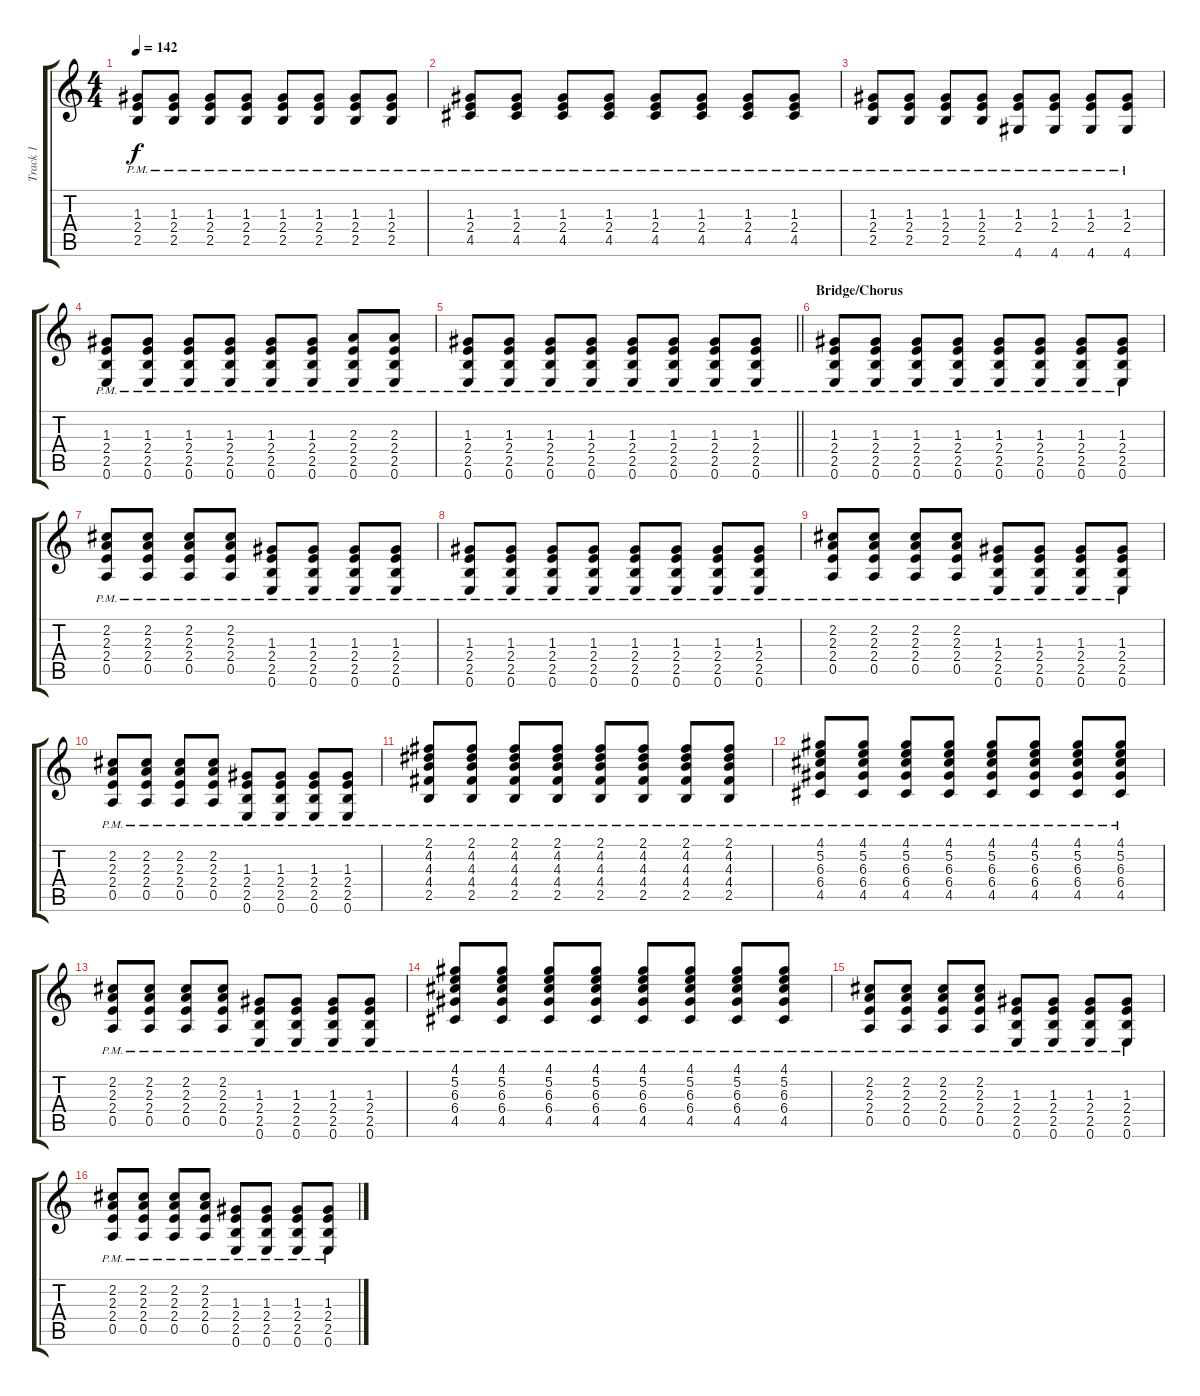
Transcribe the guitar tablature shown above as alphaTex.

\track ("Track 1" "Track 1") {instrument acousticguitarsteel}
\staff {score tabs}
\tuning (E4 B3 G3 D3 A2 E2) {hide}
\ts (4 4)
\tempo 142
\clef g2
\ks c
(1.3{pm} 2.4{pm} 2.5{pm}).8{dy f} (1.3{pm} 2.4{pm} 2.5{pm}).8 (1.3{pm} 2.4{pm} 2.5{pm}).8 (1.3{pm} 2.4{pm} 2.5{pm}).8 (1.3{pm} 2.4{pm} 2.5{pm}).8 (1.3{pm} 2.4{pm} 2.5{pm}).8 (1.3{pm} 2.4{pm} 2.5{pm}).8 (1.3{pm} 2.4{pm} 2.5{pm}).8 |
(1.3{pm} 2.4{pm} 4.5{pm}).8 (1.3{pm} 2.4{pm} 4.5{pm}).8 (1.3{pm} 2.4{pm} 4.5{pm}).8 (1.3{pm} 2.4{pm} 4.5{pm}).8 (1.3{pm} 2.4{pm} 4.5{pm}).8 (1.3{pm} 2.4{pm} 4.5{pm}).8 (1.3{pm} 2.4{pm} 4.5{pm}).8 (1.3{pm} 2.4{pm} 4.5{pm}).8 |
(1.3{pm} 2.4{pm} 2.5{pm}).8 (1.3{pm} 2.4{pm} 2.5{pm}).8 (1.3{pm} 2.4{pm} 2.5{pm}).8 (1.3{pm} 2.4{pm} 2.5{pm}).8 (1.3{pm} 2.4{pm} 4.6{pm}).8 (1.3{pm} 2.4{pm} 4.6{pm}).8 (1.3{pm} 2.4{pm} 4.6{pm}).8 (1.3{pm} 2.4{pm} 4.6{pm}).8 |
(1.3{pm} 2.4{pm} 2.5{pm} 0.6{pm}).8 (1.3{pm} 2.4{pm} 2.5{pm} 0.6{pm}).8 (1.3{pm} 2.4{pm} 2.5{pm} 0.6{pm}).8 (1.3{pm} 2.4{pm} 2.5{pm} 0.6{pm}).8 (1.3{pm} 2.4{pm} 2.5{pm} 0.6{pm}).8 (1.3{pm} 2.4{pm} 2.5{pm} 0.6{pm}).8 (2.3{pm} 2.4{pm} 2.5{pm} 0.6{pm}).8 (2.3{pm} 2.4{pm} 2.5{pm} 0.6{pm}).8 |
\barLineRight lightlight
(1.3{pm} 2.4{pm} 2.5{pm} 0.6{pm}).8 (1.3{pm} 2.4{pm} 2.5{pm} 0.6{pm}).8 (1.3{pm} 2.4{pm} 2.5{pm} 0.6{pm}).8 (1.3{pm} 2.4{pm} 2.5{pm} 0.6{pm}).8 (1.3{pm} 2.4{pm} 2.5{pm} 0.6{pm}).8 (1.3{pm} 2.4{pm} 2.5{pm} 0.6{pm}).8 (1.3{pm} 2.4{pm} 2.5{pm} 0.6{pm}).8 (1.3{pm} 2.4{pm} 2.5{pm} 0.6{pm}).8 |
\section ("" "Bridge/Chorus")
(1.3{pm} 2.4{pm} 2.5{pm} 0.6{pm}).8 (1.3{pm} 2.4{pm} 2.5{pm} 0.6{pm}).8 (1.3{pm} 2.4{pm} 2.5{pm} 0.6{pm}).8 (1.3{pm} 2.4{pm} 2.5{pm} 0.6{pm}).8 (1.3{pm} 2.4{pm} 2.5{pm} 0.6{pm}).8 (1.3{pm} 2.4{pm} 2.5{pm} 0.6{pm}).8 (1.3{pm} 2.4{pm} 2.5{pm} 0.6{pm}).8 (1.3{pm} 2.4{pm} 2.5{pm} 0.6{pm}).8 |
(2.2{pm} 2.3{pm} 2.4{pm} 0.5{pm}).8 (2.2{pm} 2.3{pm} 2.4{pm} 0.5{pm}).8 (2.2{pm} 2.3{pm} 2.4{pm} 0.5{pm}).8 (2.2{pm} 2.3{pm} 2.4{pm} 0.5{pm}).8 (1.3{pm} 2.4{pm} 2.5{pm} 0.6{pm}).8 (1.3{pm} 2.4{pm} 2.5{pm} 0.6{pm}).8 (1.3{pm} 2.4{pm} 2.5{pm} 0.6{pm}).8 (1.3{pm} 2.4{pm} 2.5{pm} 0.6{pm}).8 |
(1.3{pm} 2.4{pm} 2.5{pm} 0.6{pm}).8 (1.3{pm} 2.4{pm} 2.5{pm} 0.6{pm}).8 (1.3{pm} 2.4{pm} 2.5{pm} 0.6{pm}).8 (1.3{pm} 2.4{pm} 2.5{pm} 0.6{pm}).8 (1.3{pm} 2.4{pm} 2.5{pm} 0.6{pm}).8 (1.3{pm} 2.4{pm} 2.5{pm} 0.6{pm}).8 (1.3{pm} 2.4{pm} 2.5{pm} 0.6{pm}).8 (1.3{pm} 2.4{pm} 2.5{pm} 0.6{pm}).8 |
(2.2{pm} 2.3{pm} 2.4{pm} 0.5{pm}).8 (2.2{pm} 2.3{pm} 2.4{pm} 0.5{pm}).8 (2.2{pm} 2.3{pm} 2.4{pm} 0.5{pm}).8 (2.2{pm} 2.3{pm} 2.4{pm} 0.5{pm}).8 (1.3{pm} 2.4{pm} 2.5{pm} 0.6{pm}).8 (1.3{pm} 2.4{pm} 2.5{pm} 0.6{pm}).8 (1.3{pm} 2.4{pm} 2.5{pm} 0.6{pm}).8 (1.3{pm} 2.4{pm} 2.5{pm} 0.6{pm}).8 |
(2.2{pm} 2.3{pm} 2.4{pm} 0.5{pm}).8 (2.2{pm} 2.3{pm} 2.4{pm} 0.5{pm}).8 (2.2{pm} 2.3{pm} 2.4{pm} 0.5{pm}).8 (2.2{pm} 2.3{pm} 2.4{pm} 0.5{pm}).8 (1.3{pm} 2.4{pm} 2.5{pm} 0.6{pm}).8 (1.3{pm} 2.4{pm} 2.5{pm} 0.6{pm}).8 (1.3{pm} 2.4{pm} 2.5{pm} 0.6{pm}).8 (1.3{pm} 2.4{pm} 2.5{pm} 0.6{pm}).8 |
(2.1{pm} 4.2{pm} 4.3{pm} 4.4{pm} 2.5{pm}).8 (2.1{pm} 4.2{pm} 4.3{pm} 4.4{pm} 2.5{pm}).8 (2.1{pm} 4.2{pm} 4.3{pm} 4.4{pm} 2.5{pm}).8 (2.1{pm} 4.2{pm} 4.3{pm} 4.4{pm} 2.5{pm}).8 (2.1{pm} 4.2{pm} 4.3{pm} 4.4{pm} 2.5{pm}).8 (2.1{pm} 4.2{pm} 4.3{pm} 4.4{pm} 2.5{pm}).8 (2.1{pm} 4.2{pm} 4.3{pm} 4.4{pm} 2.5{pm}).8 (2.1{pm} 4.2{pm} 4.3{pm} 4.4{pm} 2.5{pm}).8 |
(4.1{pm} 5.2{pm} 6.3{pm} 6.4{pm} 4.5{pm}).8 (4.1{pm} 5.2{pm} 6.3{pm} 6.4{pm} 4.5{pm}).8 (4.1{pm} 5.2{pm} 6.3{pm} 6.4{pm} 4.5{pm}).8 (4.1{pm} 5.2{pm} 6.3{pm} 6.4{pm} 4.5{pm}).8 (4.1{pm} 5.2{pm} 6.3{pm} 6.4{pm} 4.5{pm}).8 (4.1{pm} 5.2{pm} 6.3{pm} 6.4{pm} 4.5{pm}).8 (4.1{pm} 5.2{pm} 6.3{pm} 6.4{pm} 4.5{pm}).8 (4.1{pm} 5.2{pm} 6.3{pm} 6.4{pm} 4.5{pm}).8 |
(2.2{pm} 2.3{pm} 2.4{pm} 0.5{pm}).8 (2.2{pm} 2.3{pm} 2.4{pm} 0.5{pm}).8 (2.2{pm} 2.3{pm} 2.4{pm} 0.5{pm}).8 (2.2{pm} 2.3{pm} 2.4{pm} 0.5{pm}).8 (1.3{pm} 2.4{pm} 2.5{pm} 0.6{pm}).8 (1.3{pm} 2.4{pm} 2.5{pm} 0.6{pm}).8 (1.3{pm} 2.4{pm} 2.5{pm} 0.6{pm}).8 (1.3{pm} 2.4{pm} 2.5{pm} 0.6{pm}).8 |
(4.1{pm} 5.2{pm} 6.3{pm} 6.4{pm} 4.5{pm}).8 (4.1{pm} 5.2{pm} 6.3{pm} 6.4{pm} 4.5{pm}).8 (4.1{pm} 5.2{pm} 6.3{pm} 6.4{pm} 4.5{pm}).8 (4.1{pm} 5.2{pm} 6.3{pm} 6.4{pm} 4.5{pm}).8 (4.1{pm} 5.2{pm} 6.3{pm} 6.4{pm} 4.5{pm}).8 (4.1{pm} 5.2{pm} 6.3{pm} 6.4{pm} 4.5{pm}).8 (4.1{pm} 5.2{pm} 6.3{pm} 6.4{pm} 4.5{pm}).8 (4.1{pm} 5.2{pm} 6.3{pm} 6.4{pm} 4.5{pm}).8 |
(2.2{pm} 2.3{pm} 2.4{pm} 0.5{pm}).8 (2.2{pm} 2.3{pm} 2.4{pm} 0.5{pm}).8 (2.2{pm} 2.3{pm} 2.4{pm} 0.5{pm}).8 (2.2{pm} 2.3{pm} 2.4{pm} 0.5{pm}).8 (1.3{pm} 2.4{pm} 2.5{pm} 0.6{pm}).8 (1.3{pm} 2.4{pm} 2.5{pm} 0.6{pm}).8 (1.3{pm} 2.4{pm} 2.5{pm} 0.6{pm}).8 (1.3{pm} 2.4{pm} 2.5{pm} 0.6{pm}).8 |
(2.2{pm} 2.3{pm} 2.4{pm} 0.5{pm}).8 (2.2{pm} 2.3{pm} 2.4{pm} 0.5{pm}).8 (2.2{pm} 2.3{pm} 2.4{pm} 0.5{pm}).8 (2.2{pm} 2.3{pm} 2.4{pm} 0.5{pm}).8 (1.3{pm} 2.4{pm} 2.5{pm} 0.6{pm}).8 (1.3{pm} 2.4{pm} 2.5{pm} 0.6{pm}).8 (1.3{pm} 2.4{pm} 2.5{pm} 0.6{pm}).8 (1.3{pm} 2.4{pm} 2.5{pm} 0.6{pm}).8
